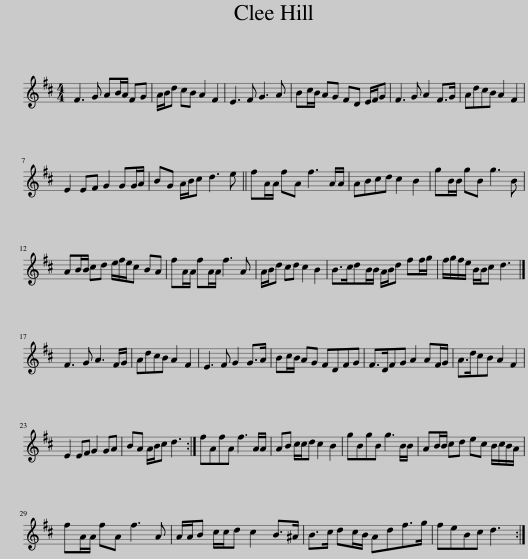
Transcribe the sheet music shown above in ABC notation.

X:1
L:1/8
M:4/4
I:linebreak $
K:D
V:1 treble
V:1
 F3 G AB/A/ FG | A/B/d cB A2 F2 | E3 F G3 A | Bc/B/ AG FD E/F/G | F3 G A2 F>G | %5
 AdcB A2 F2 |$ E2 EF G2 GG/A/ | BG A/B/c d3 e || fA/A/ fA f3 A/A/ | ABcd c2 B2 | %10
 gB/B/ gB g3 B |$ AB/B/ cd e/f/e/c BA | fA/A/ fA/A/ f3 A | A/B/d cd c2 B2 | B>cdB/B/ A/B/d ff/g/ | %15
 f/g/f/e/ B/B/c d3 |]$ F3 G A3 F/G/ | AdcB A2 F2 | E3 F G2 G>A | Bc/B/ AG FDFG | %20
 F>DFG A2 AF/G/ | A>dcB A2 F2 |$ E2 EF G2 GA | BA A/B/c d3 :| fAfA f3 A/A/ | %25
 AB c/c/d c2 B2 | gBgB g3 B/B/ | AB/B/ cd ec B/c/B/A/ |$ fA/A/ fA f3 A | A/A/B c/c/d c2 B>^A | %30
 B>c dc/B/ Adf>g | feBc d3 :| %32
